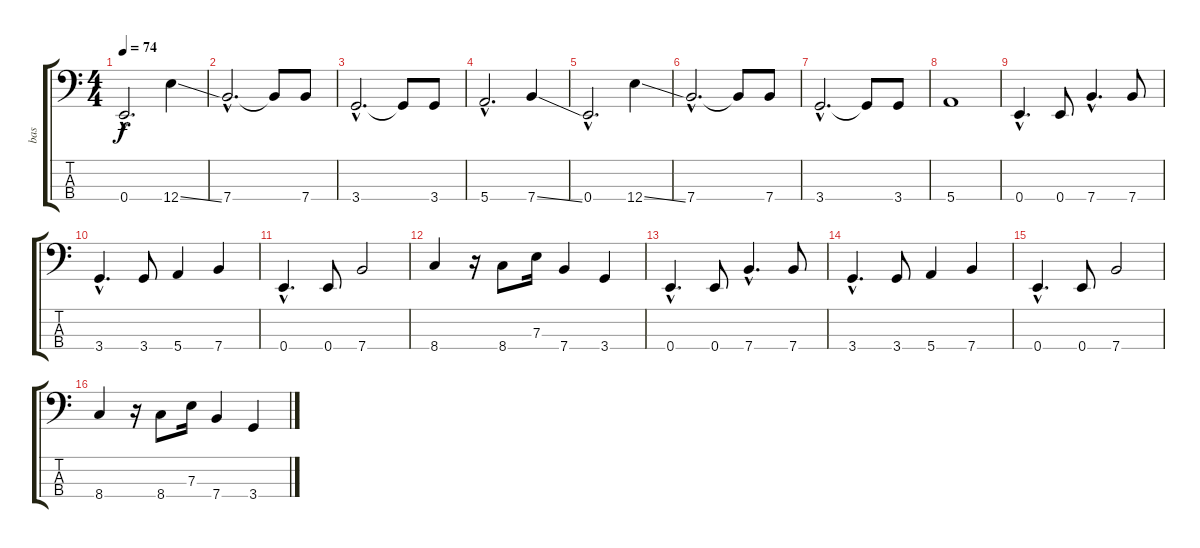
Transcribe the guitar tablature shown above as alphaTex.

\track ("bas" "bas") {instrument electricbassfinger}
\staff {score tabs}
\tuning (G2 D2 A1 E1) {hide}
\ts (4 4)
\tempo 74
\clef f4
\ks c
0.4{hac}.2{d dy f} 12.4{ss}.4 |
7.4{hac}.2{d} 7.4{t}.8 7.4.8 |
3.4{hac}.2{d} 3.4{t}.8 3.4.8 |
5.4{hac}.2{d} 7.4{ss}.4 |
0.4{hac}.2{d} 12.4{ss}.4 |
7.4{hac}.2{d} 7.4{t}.8 7.4.8 |
3.4{hac}.2{d} 3.4{t}.8 3.4.8 |
5.4.1 |
0.4{hac}.4{d} 0.4.8 7.4{hac}.4{d} 7.4.8 |
3.4{hac}.4{d} 3.4.8 5.4.4 7.4.4 |
0.4{hac}.4{d} 0.4.8 7.4.2 |
8.4.4 r.16 8.4.8 7.3.16 7.4.4 3.4.4 |
0.4{hac}.4{d} 0.4.8 7.4{hac}.4{d} 7.4.8 |
3.4{hac}.4{d} 3.4.8 5.4.4 7.4.4 |
0.4{hac}.4{d} 0.4.8 7.4.2 |
8.4.4 r.16 8.4.8 7.3.16 7.4.4 3.4.4
